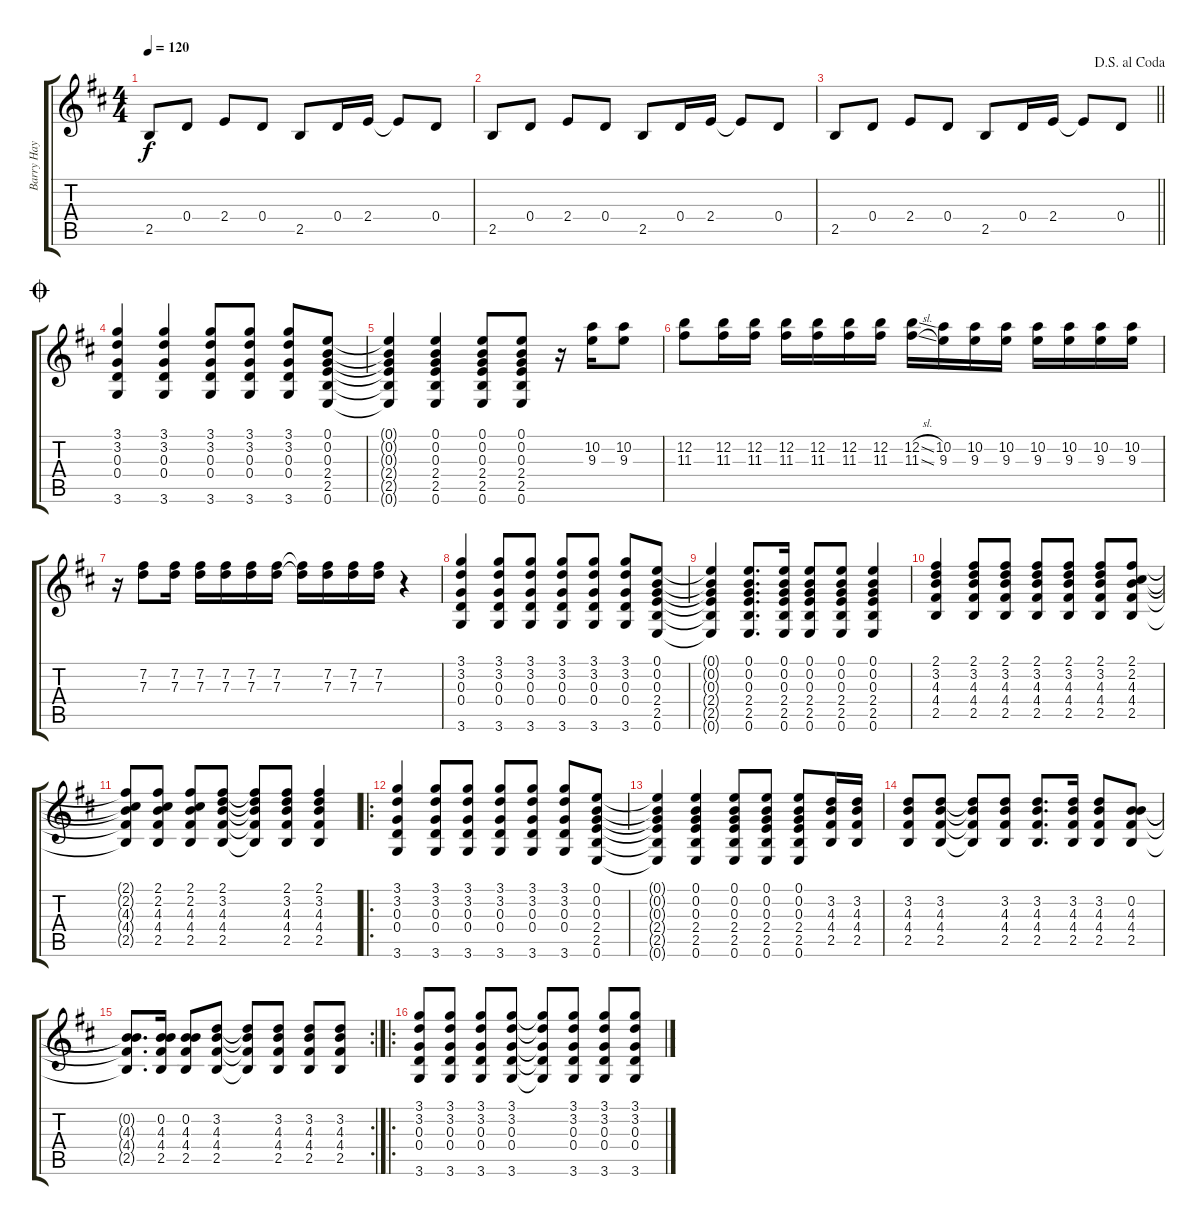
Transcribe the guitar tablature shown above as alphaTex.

\track ("Barry Hay - Gtr.2" "Barry Hay ") {instrument acousticguitarsteel}
\staff {score tabs}
\tuning (E4 B3 G3 D3 A2 E2) {hide}
\ts (4 4)
\tempo 120
\clef g2
\ks d
2.5.8{dy f} 0.4.8 2.4.8 0.4.8 2.5.8 0.4.16 2.4.16 2.4{t}.8 0.4.8 |
2.5.8 0.4.8 2.4.8 0.4.8 2.5.8 0.4.16 2.4.16 2.4{t}.8 0.4.8 |
\jump dalsegnoalcoda
\barLineRight lightlight
2.5.8 0.4.8 2.4.8 0.4.8 2.5.8 0.4.16 2.4.16 2.4{t}.8 0.4.8 |
\jump coda
(3.1 3.2 0.3 0.4 3.6).4 (3.1 3.2 0.3 0.4 3.6).4 (3.1 3.2 0.3 0.4 3.6).8 (3.1 3.2 0.3 0.4 3.6).8 (3.1 3.2 0.3 0.4 3.6).8 (0.1 0.2 0.3 2.4 2.5 0.6).8 |
(0.1{t} 0.2{t} 0.3{t} 2.4{t} 2.5{t} 0.6{t}).4 (0.1 0.2 0.3 2.4 2.5 0.6).4 (0.1 0.2 0.3 2.4 2.5 0.6).8 (0.1 0.2 0.3 2.4 2.5 0.6).8 r.16 (10.2 9.3).16 (10.2 9.3).8 |
(12.2 11.3).8 (12.2 11.3).16 (12.2 11.3).16 (12.2 11.3).16 (12.2 11.3).16 (12.2 11.3).16 (12.2 11.3).16 (12.2{sl} 11.3{sl}).16 (10.2 9.3).16 (10.2 9.3).16 (10.2 9.3).16 (10.2 9.3).16 (10.2 9.3).16 (10.2 9.3).16 (10.2 9.3).16 |
r.16 (7.2 7.3).8 (7.2 7.3).16 (7.2 7.3).16 (7.2 7.3).16 (7.2 7.3).16 (7.2 7.3).16 (7.2{t} 7.3{t}).16 (7.2 7.3).16 (7.2 7.3).16 (7.2 7.3).16 r.4 |
(3.1 3.2 0.3 0.4 3.6).4 (3.1 3.2 0.3 0.4 3.6).8 (3.1 3.2 0.3 0.4 3.6).8 (3.1 3.2 0.3 0.4 3.6).8 (3.1 3.2 0.3 0.4 3.6).8 (3.1 3.2 0.3 0.4 3.6).8 (0.1 0.2 0.3 2.4 2.5 0.6).8 |
(0.1{t} 0.2{t} 0.3{t} 2.4{t} 2.5{t} 0.6{t}).4 (0.1 0.2 0.3 2.4 2.5 0.6).8{d} (0.1 0.2 0.3 2.4 2.5 0.6).16 (0.1 0.2 0.3 2.4 2.5 0.6).8 (0.1 0.2 0.3 2.4 2.5 0.6).8 (0.1 0.2 0.3 2.4 2.5 0.6).4 |
(2.1 3.2 4.3 4.4 2.5).4 (2.1 3.2 4.3 4.4 2.5).8 (2.1 3.2 4.3 4.4 2.5).8 (2.1 3.2 4.3 4.4 2.5).8 (2.1 3.2 4.3 4.4 2.5).8 (2.1 3.2 4.3 4.4 2.5).8 (2.1 2.2 4.3 4.4 2.5).8 |
(2.1{t} 2.2{t} 4.3{t} 4.4{t} 2.5{t}).8 (2.1 2.2 4.3 4.4 2.5).8 (2.1 2.2 4.3 4.4 2.5).8 (2.1 3.2 4.3 4.4 2.5).8 (2.1{t} 3.2{t} 4.3{t} 4.4{t} 2.5{t}).8 (2.1 3.2 4.3 4.4 2.5).8 (2.1 3.2 4.3 4.4 2.5).4 |
\ro
(3.1 3.2 0.3 0.4 3.6).4 (3.1 3.2 0.3 0.4 3.6).8 (3.1 3.2 0.3 0.4 3.6).8 (3.1 3.2 0.3 0.4 3.6).8 (3.1 3.2 0.3 0.4 3.6).8 (3.1 3.2 0.3 0.4 3.6).8 (0.1 0.2 0.3 2.4 2.5 0.6).8 |
(0.1{t} 0.2{t} 0.3{t} 2.4{t} 2.5{t} 0.6{t}).4 (0.1 0.2 0.3 2.4 2.5 0.6).4 (0.1 0.2 0.3 2.4 2.5 0.6).8 (0.1 0.2 0.3 2.4 2.5 0.6).8 (0.1 0.2 0.3 2.4 2.5 0.6).8 (3.2 4.3 4.4 2.5).16 (3.2 4.3 4.4 2.5).16 |
(3.2 4.3 4.4 2.5).8 (3.2 4.3 4.4 2.5).8 (3.2{t} 4.3{t} 4.4{t} 2.5{t}).8 (3.2 4.3 4.4 2.5).8 (3.2 4.3 4.4 2.5).8{d} (3.2 4.3 4.4 2.5).16 (3.2 4.3 4.4 2.5).8 (0.2 4.3 4.4 2.5).8 |
\rc 2
(0.2{t} 4.3{t} 4.4{t} 2.5{t}).8{d} (0.2 4.3 4.4 2.5).16 (0.2 4.3 4.4 2.5).8 (3.2 4.3 4.4 2.5).8 (3.2{t} 4.3{t} 4.4{t} 2.5{t}).8 (3.2 4.3 4.4 2.5).8 (3.2 4.3 4.4 2.5).8 (3.2 4.3 4.4 2.5).8 |
\ro
(3.1 3.2 0.3 0.4 3.6).8 (3.1 3.2 0.3 0.4 3.6).8 (3.1 3.2 0.3 0.4 3.6).8 (3.1 3.2 0.3 0.4 3.6).8 (3.1{t} 3.2{t} 0.3{t} 0.4{t} 3.6{t}).8 (3.1 3.2 0.3 0.4 3.6).8 (3.1 3.2 0.3 0.4 3.6).8 (3.1 3.2 0.3 0.4 3.6).8
